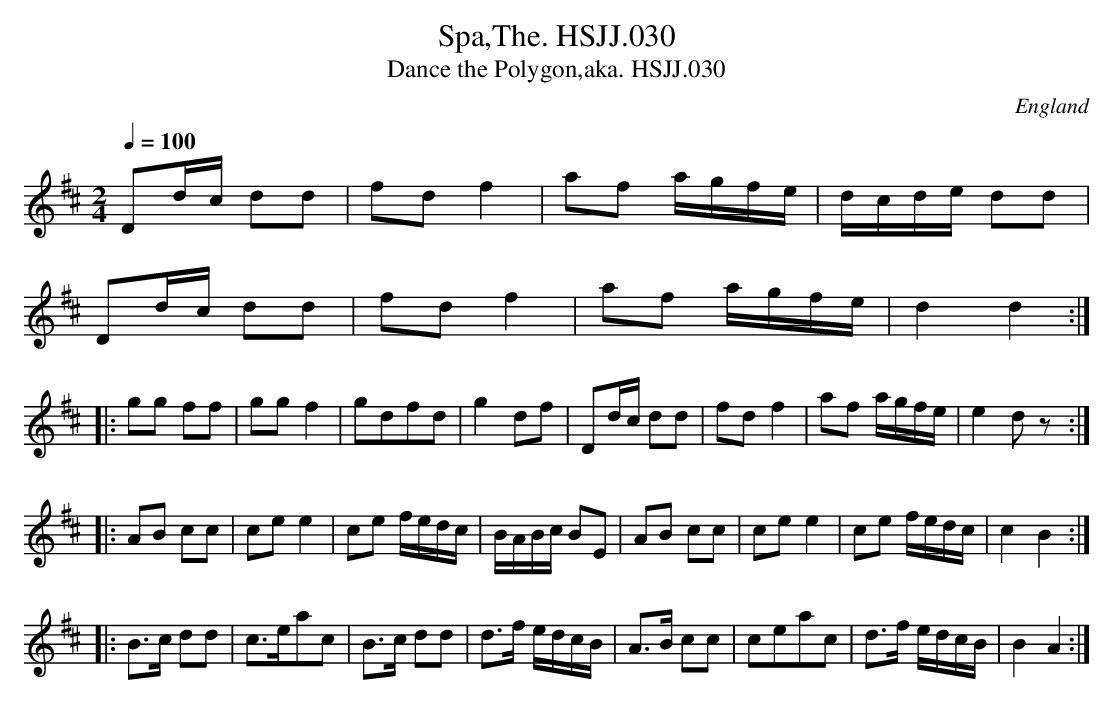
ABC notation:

X:1
T:Spa,The. HSJJ.030
T:Dance the Polygon,aka. HSJJ.030
M:2/4
L:1/8
Q:1/4=100
O:England
K:D
Dd/c/ dd|fdf2|af a/g/f/e/|d/c/d/e/ dd|
Dd/c/ dd|fdf2|af a/g/f/e/|d2d2:|
|:gg ff|ggf2|gdfd|g2df|Dd/c/ dd|fdf2|af a/g/f/e/|e2dz:|
|:AB cc|cee2|ce f/e/d/c/|B/A/B/c/ BE|AB cc|cee2|ce f/e/d/c/|c2B2:|
|:B>c dd|c>eac|B>c dd|d>f e/d/c/B/|A>B cc|ceac|d>f e/d/c/B/|B2A2:|
